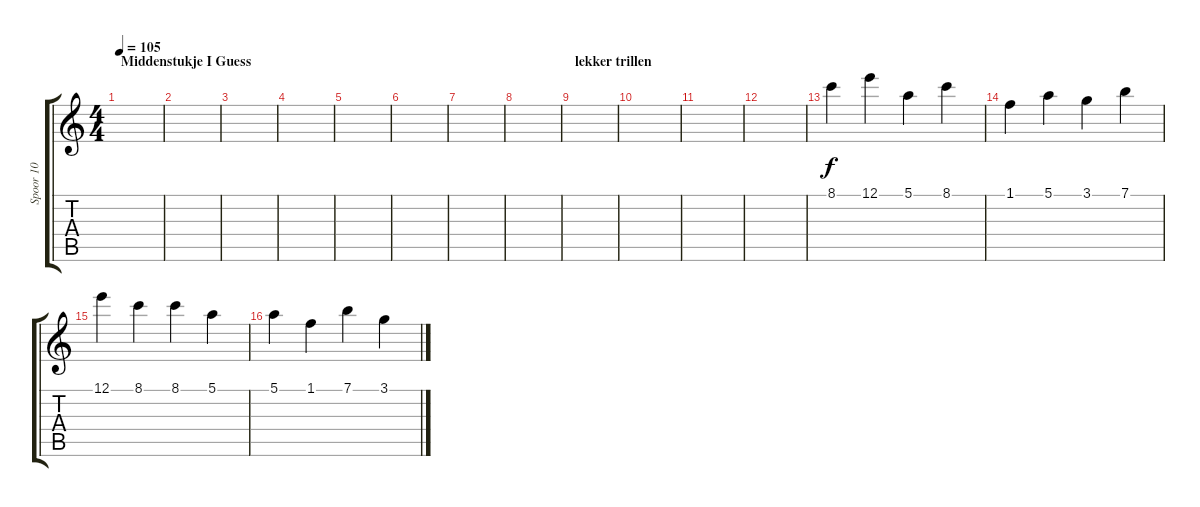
\track ("Spoor 10" "Spoor 10") {instrument distortionguitar}
\staff {score tabs}
\tuning (E4 B3 G3 D3 A2 E2) {hide}
\ts (4 4)
\section ("" "Middenstukje I Guess")
\tempo 105
\clef g2
\ks c
|
|
|
|
|
|
|
|
\section ("" "lekker trillen")
|
|
|
|
8.1.4 12.1.4 5.1.4 8.1.4 |
1.1.4 5.1.4 3.1.4 7.1.4 |
12.1.4 8.1.4 8.1.4 5.1.4 |
5.1.4 1.1.4 7.1.4 3.1.4
